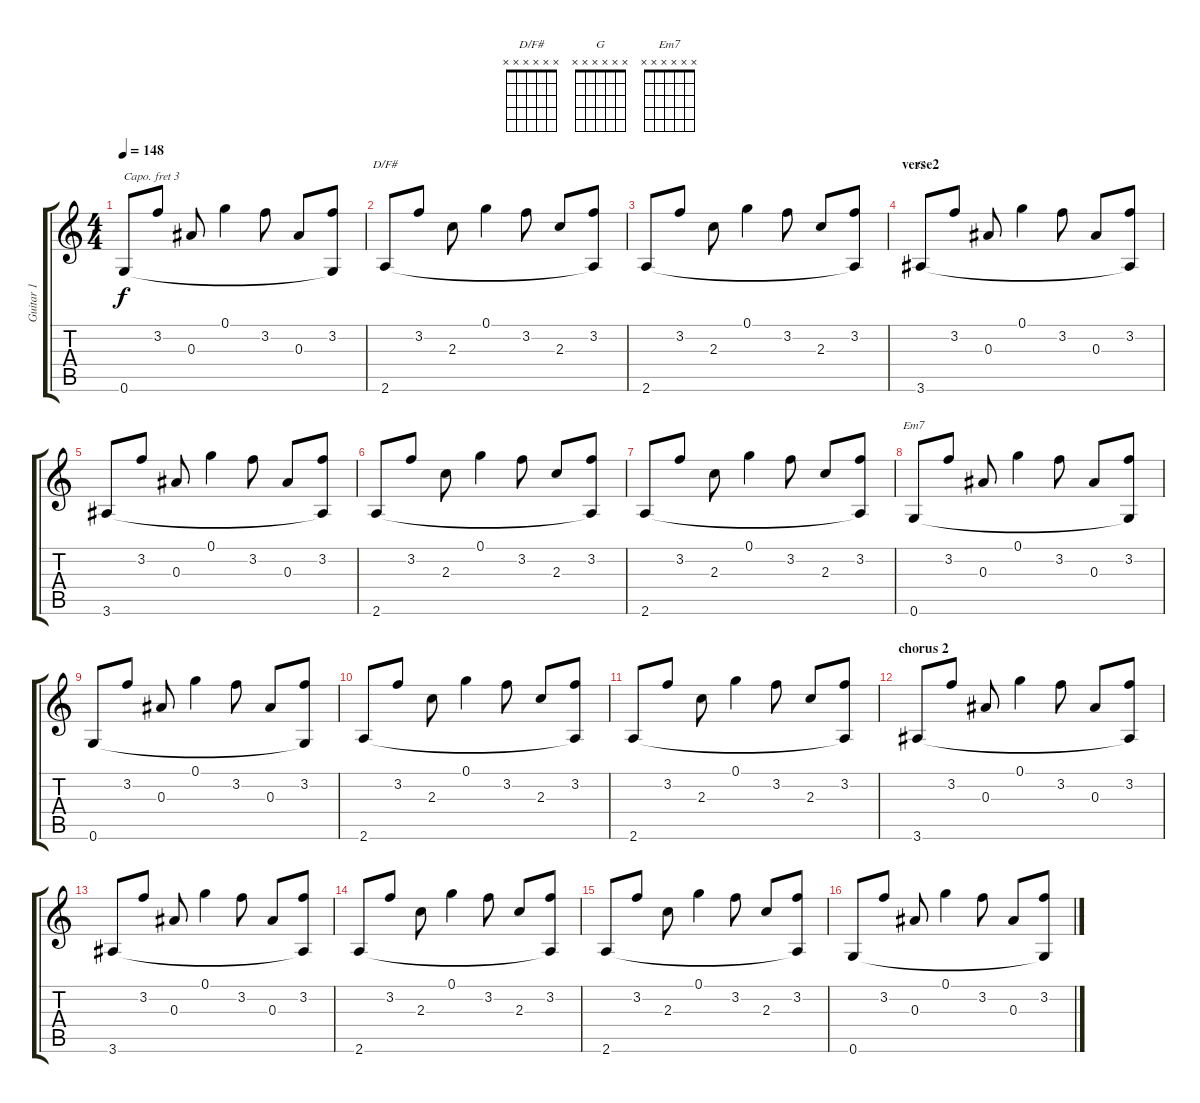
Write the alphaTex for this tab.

\track ("Guitar 1" "Guitar 1") {instrument acousticguitarsteel}
\staff {score tabs}
\capo 3
\tuning (E4 B3 G3 D3 A2 E2) {hide}
\chord ("D/F#" x x x x x x) {firstfret 0}
\chord ("G" x x x x x x) {firstfret 0}
\chord ("Em7" x x x x x x) {firstfret 0}
\ts (4 4)
\tempo 148
\clef g2
\ks c
0.6.8{dy f} 3.2.8 0.3.8 0.1.4 3.2.8 0.3.8 (3.2 0.6{t}).8 |
2.6.8{ch "D/F#"} 3.2.8 2.3.8 0.1.4 3.2.8 2.3.8 (3.2 2.6{t}).8 |
2.6.8 3.2.8 2.3.8 0.1.4 3.2.8 2.3.8 (3.2 2.6{t}).8 |
\section ("" "verse2")
3.6.8{ch "G"} 3.2.8 0.3.8 0.1.4 3.2.8 0.3.8 (3.2 3.6{t}).8 |
3.6.8 3.2.8 0.3.8 0.1.4 3.2.8 0.3.8 (3.2 3.6{t}).8 |
2.6.8 3.2.8 2.3.8 0.1.4 3.2.8 2.3.8 (3.2 2.6{t}).8 |
2.6.8 3.2.8 2.3.8 0.1.4 3.2.8 2.3.8 (3.2 2.6{t}).8 |
0.6.8{ch "Em7"} 3.2.8 0.3.8 0.1.4 3.2.8 0.3.8 (3.2 0.6{t}).8 |
0.6.8 3.2.8 0.3.8 0.1.4 3.2.8 0.3.8 (3.2 0.6{t}).8 |
2.6.8 3.2.8 2.3.8 0.1.4 3.2.8 2.3.8 (3.2 2.6{t}).8 |
2.6.8 3.2.8 2.3.8 0.1.4 3.2.8 2.3.8 (3.2 2.6{t}).8 |
\section ("" "chorus 2")
3.6.8 3.2.8 0.3.8 0.1.4 3.2.8 0.3.8 (3.2 3.6{t}).8 |
3.6.8 3.2.8 0.3.8 0.1.4 3.2.8 0.3.8 (3.2 3.6{t}).8 |
2.6.8 3.2.8 2.3.8 0.1.4 3.2.8 2.3.8 (3.2 2.6{t}).8 |
2.6.8 3.2.8 2.3.8 0.1.4 3.2.8 2.3.8 (3.2 2.6{t}).8 |
0.6.8 3.2.8 0.3.8 0.1.4 3.2.8 0.3.8 (3.2 0.6{t}).8
